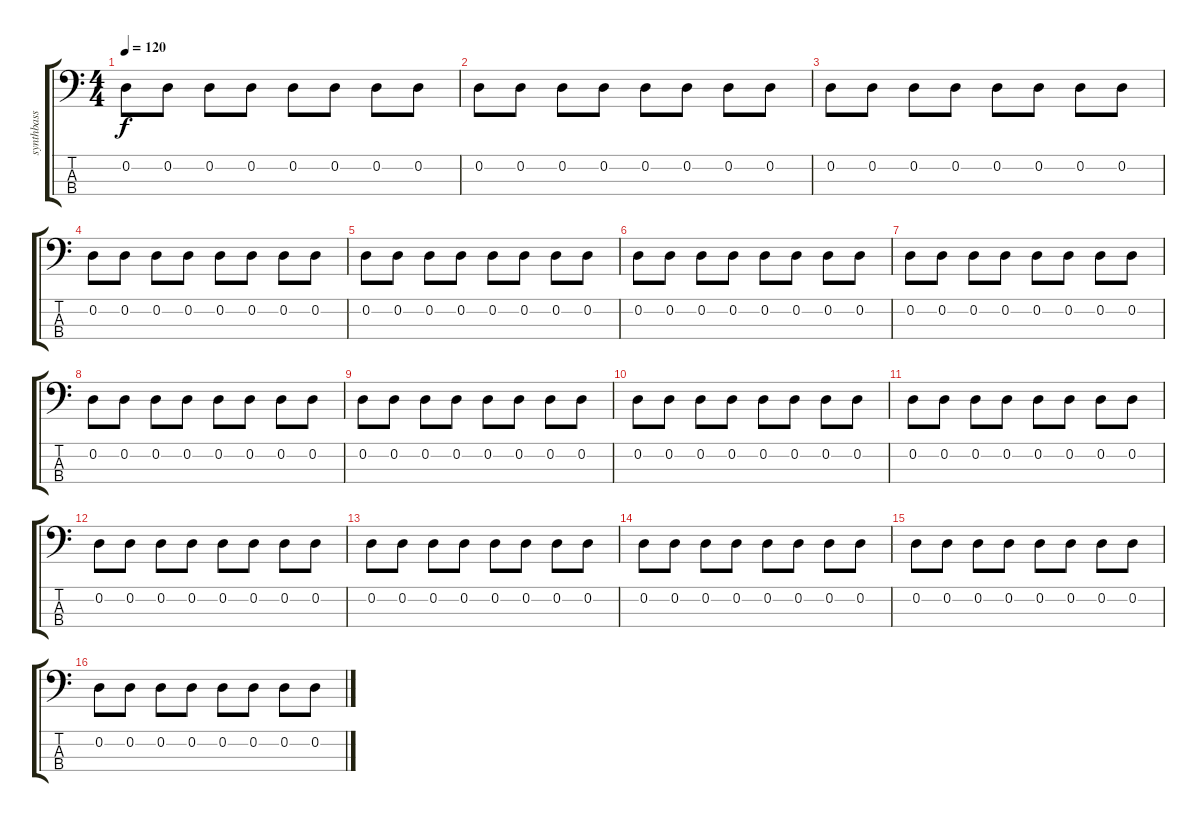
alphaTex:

\track ("synthbass 3         " "synthbass ") {instrument slapbass2}
\staff {score tabs}
\tuning (G2 D2 A1 E1) {hide}
\ts (4 4)
\tempo 120
\clef f4
\ks c
0.2.8{dy f instrument slapbass2} 0.2.8 0.2.8 0.2.8 0.2.8 0.2.8 0.2.8 0.2.8 |
0.2.8 0.2.8 0.2.8 0.2.8 0.2.8 0.2.8 0.2.8 0.2.8 |
0.2.8 0.2.8 0.2.8 0.2.8 0.2.8 0.2.8 0.2.8 0.2.8 |
0.2.8 0.2.8 0.2.8 0.2.8 0.2.8 0.2.8 0.2.8 0.2.8 |
0.2.8 0.2.8 0.2.8 0.2.8 0.2.8 0.2.8 0.2.8 0.2.8 |
0.2.8 0.2.8 0.2.8 0.2.8 0.2.8 0.2.8 0.2.8 0.2.8 |
0.2.8 0.2.8 0.2.8 0.2.8 0.2.8 0.2.8 0.2.8 0.2.8 |
0.2.8 0.2.8 0.2.8 0.2.8 0.2.8 0.2.8 0.2.8 0.2.8 |
0.2.8 0.2.8 0.2.8 0.2.8 0.2.8 0.2.8 0.2.8 0.2.8 |
0.2.8 0.2.8 0.2.8 0.2.8 0.2.8 0.2.8 0.2.8 0.2.8 |
0.2.8 0.2.8 0.2.8 0.2.8 0.2.8 0.2.8 0.2.8 0.2.8 |
0.2.8 0.2.8 0.2.8 0.2.8 0.2.8 0.2.8 0.2.8 0.2.8 |
0.2.8 0.2.8 0.2.8 0.2.8 0.2.8 0.2.8 0.2.8 0.2.8 |
0.2.8 0.2.8 0.2.8 0.2.8 0.2.8 0.2.8 0.2.8 0.2.8 |
0.2.8 0.2.8 0.2.8 0.2.8 0.2.8 0.2.8 0.2.8 0.2.8 |
0.2.8 0.2.8 0.2.8 0.2.8 0.2.8 0.2.8 0.2.8 0.2.8
